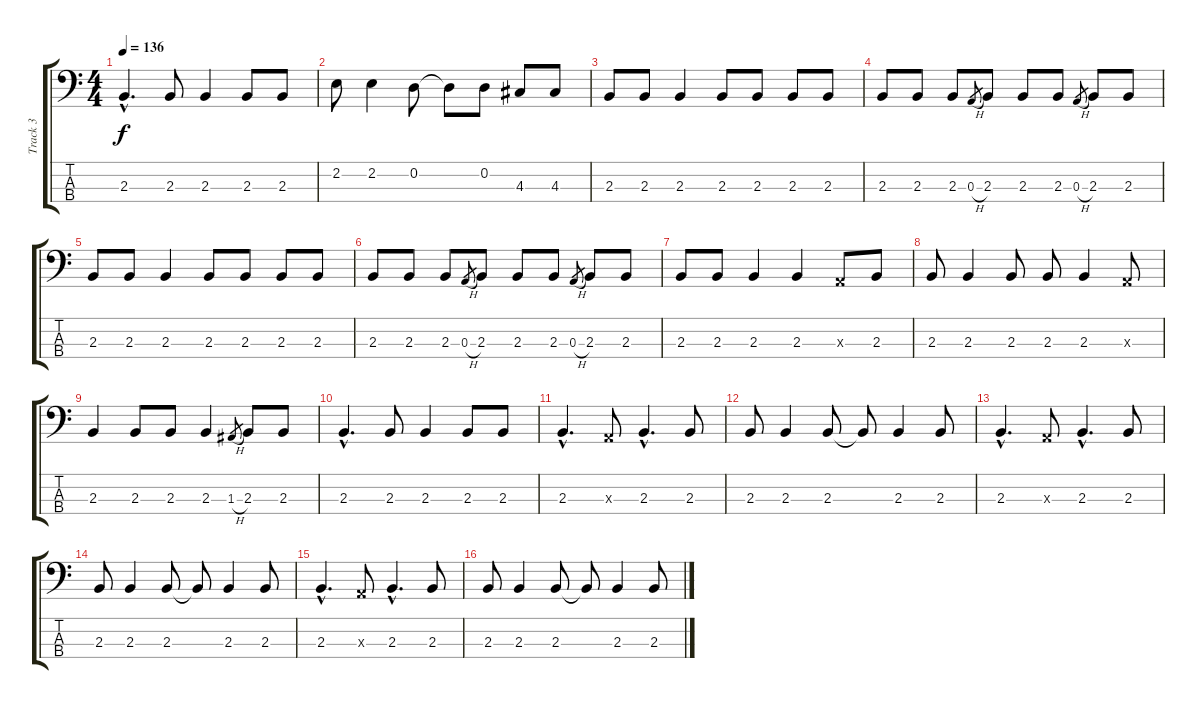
\track ("Track 3" "Track 3") {instrument electricbassfinger}
\staff {score tabs}
\tuning (G2 D2 A1 E1) {hide}
\ts (4 4)
\tempo 136
\clef f4
\ks c
2.3{hac}.4{d dy f} 2.3.8 2.3.4 2.3.8 2.3.8 |
2.2.8 2.2.4 0.2.8 0.2{t}.8 0.2.8 4.3.8 4.3.8 |
2.3.8 2.3.8 2.3.4 2.3.8 2.3.8 2.3.8 2.3.8 |
2.3.8 2.3.8 2.3.8 0.3{h}.8{gr} 2.3.8 2.3.8 2.3.8 0.3{h}.8{gr} 2.3.8 2.3.8 |
2.3.8 2.3.8 2.3.4 2.3.8 2.3.8 2.3.8 2.3.8 |
2.3.8 2.3.8 2.3.8 0.3{h}.8{gr} 2.3.8 2.3.8 2.3.8 0.3{h}.8{gr} 2.3.8 2.3.8 |
2.3.8 2.3.8 2.3.4 2.3.4 0.3{x}.8 2.3.8 |
2.3.8 2.3.4 2.3.8 2.3.8 2.3.4 0.3{x}.8 |
2.3.4 2.3.8 2.3.8 2.3.4 1.3{h}.8{gr} 2.3.8 2.3.8 |
2.3{hac}.4{d} 2.3.8 2.3.4 2.3.8 2.3.8 |
2.3{hac}.4{d} 0.3{x}.8 2.3{hac}.4{d} 2.3.8 |
2.3.8 2.3.4 2.3.8 2.3{t}.8 2.3.4 2.3.8 |
2.3{hac}.4{d} 0.3{x}.8 2.3{hac}.4{d} 2.3.8 |
2.3.8{volume 0} 2.3.4 2.3.8 2.3{t}.8 2.3.4 2.3.8 |
2.3{hac}.4{d} 0.3{x}.8 2.3{hac}.4{d} 2.3.8 |
2.3.8 2.3.4 2.3.8 2.3{t}.8 2.3.4 2.3.8
